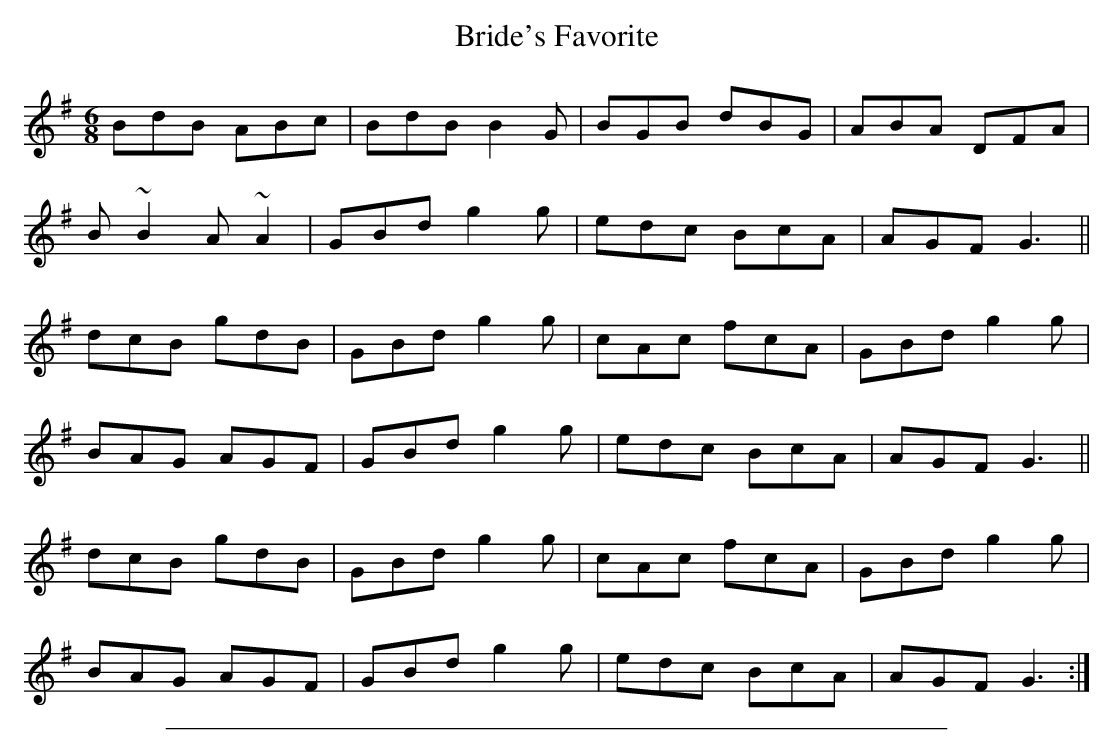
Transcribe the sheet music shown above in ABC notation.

X:1
T: Bride's Favorite
M:6/8
K:G
BdB ABc|BdB B2G|BGB dBG|ABA DFA|
B~B2 A~A2|GBd g2g|edc BcA| AGF G3||
dcB gdB|GBd g2g|cAc fcA|GBd g2g|
BAG AGF|GBd g2g|edc BcA|AGF G3||
dcB gdB|GBd g2g|cAc fcA|GBd g2g|
BAG AGF|GBd g2g|edc BcA|AGF G3:|
